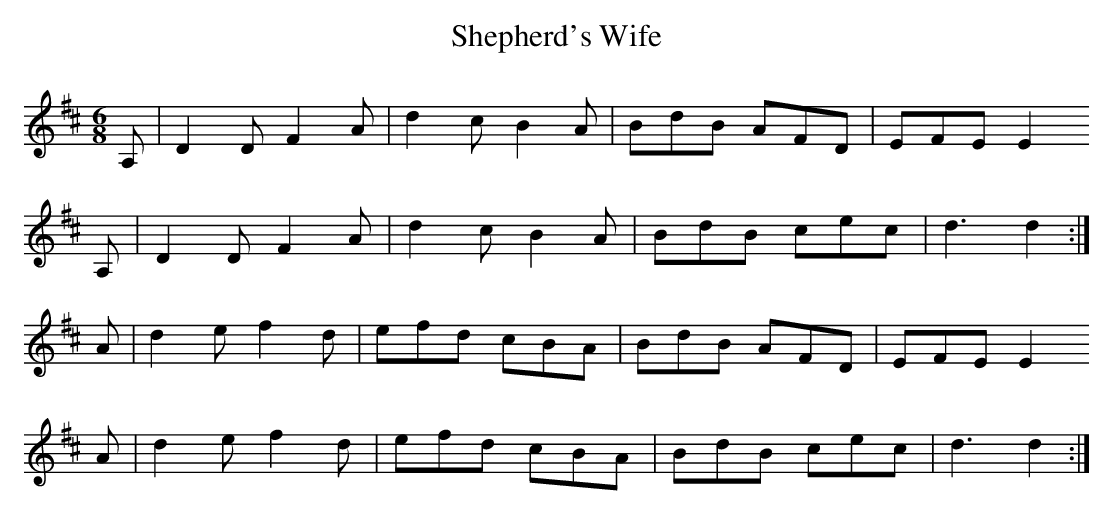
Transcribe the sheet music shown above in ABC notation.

X:1
T:Shepherd's Wife
M:6/8
L:1/8
K:D
A, | D2D F2A | d2c B2A | BdB AFD | EFE E2
A, | D2D F2A | d2c B2A | BdB cec | d3  d2 :|
A  | d2e f2d | efd cBA | BdB AFD | EFE E2
A  | d2e f2d | efd cBA | BdB cec | d3  d2 :|]
